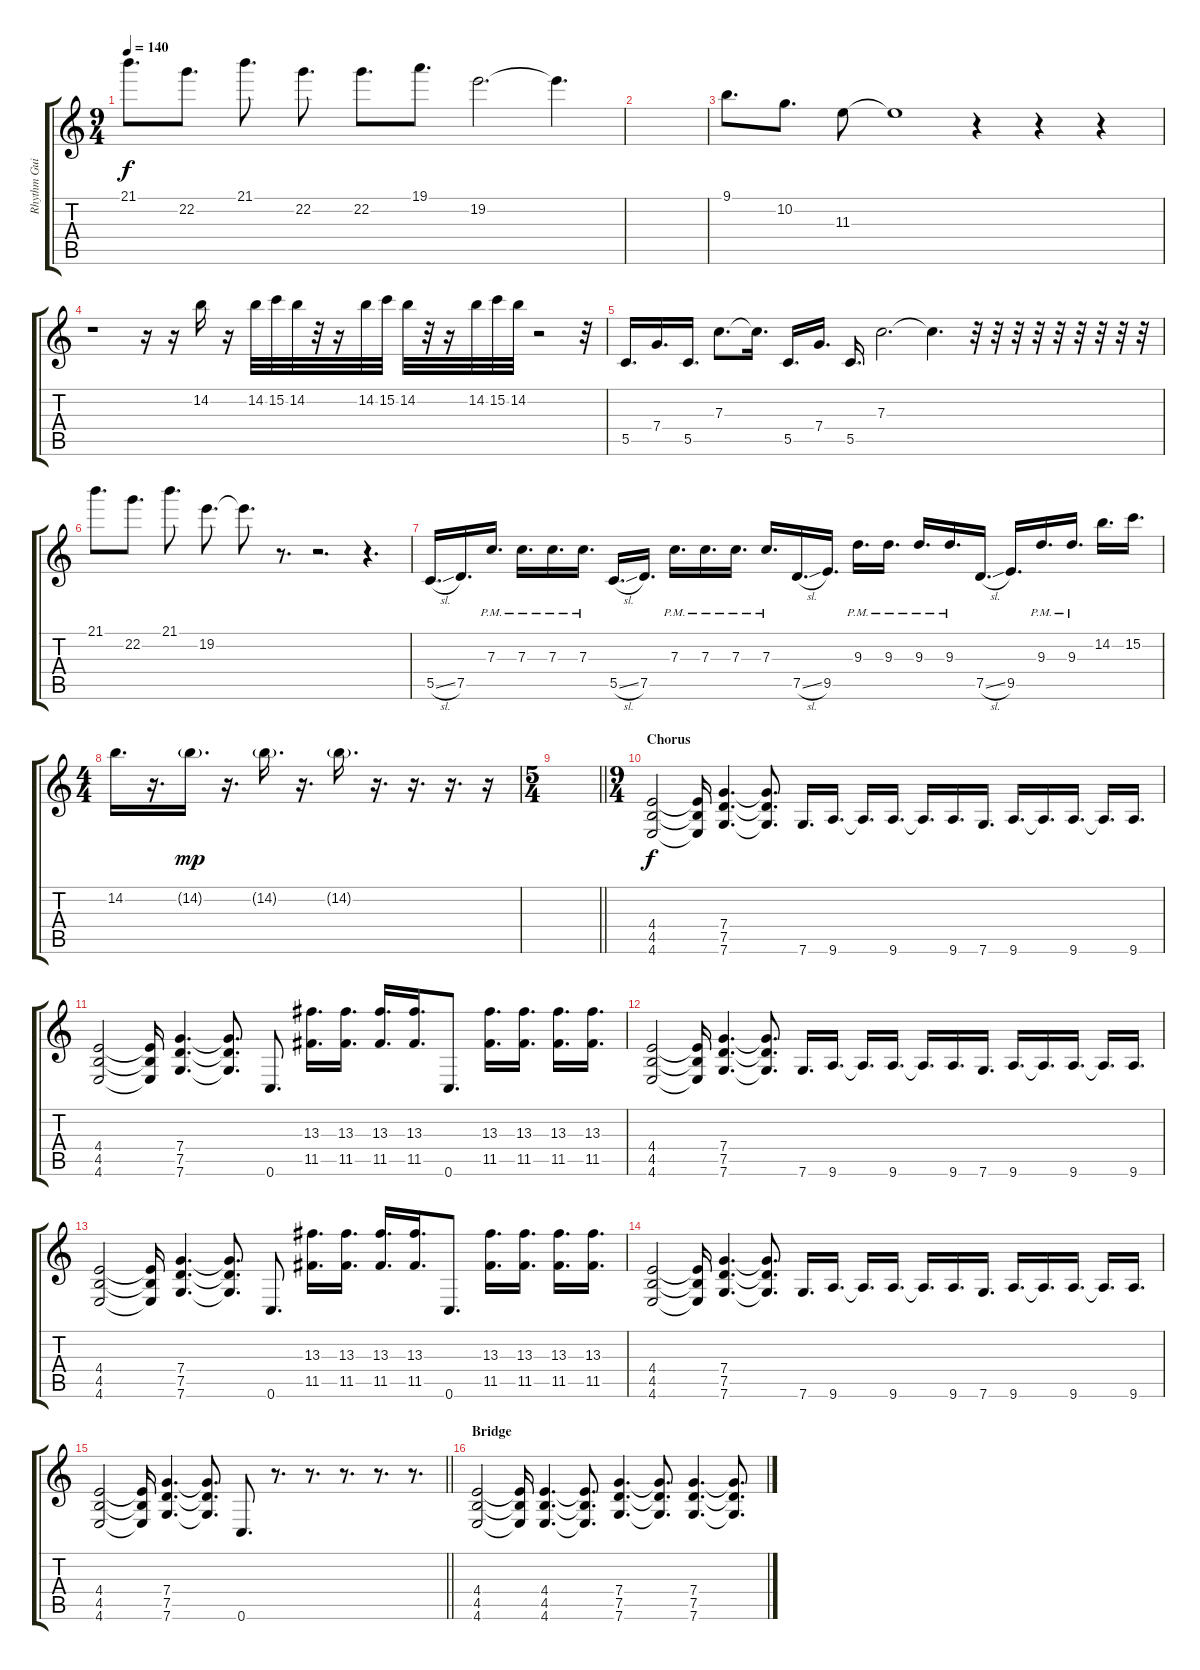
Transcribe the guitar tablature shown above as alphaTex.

\track ("Rhythm Guitar" "Rhythm Gui") {instrument distortionguitar}
\staff {score tabs}
\tuning (D4 A3 F3 C3 G2 C2) {hide}
\ts (9 4)
\tempo 140
\clef g2
\ks c
21.1.8{d dy f volume 16} 22.2.8{d} 21.1.8{d} 22.2.8{d} 22.2.8{d} 19.1.8{d} 19.2.2{d} 19.2{t}.4{d} |
|
9.1.8{d} 10.2.8{d} 11.3.8 11.3{t}.1 r.4 r.4 r.4 |
r.1{volume 8} r.16 r.16 14.2.16 r.16 14.2.32 15.2.32 14.2.32 r.32 r.16 14.2.32 15.2.32 14.2.32 r.32 r.16 14.2.32 15.2.32 14.2.32 r.2 r.32 |
5.5.16{d} 7.4.16{d} 5.5.16{d} 7.3.8{d} 7.3{t}.16{d} 5.5.16{d} 7.4.16{d} 5.5.16{d} 7.3.2{d} 7.3{t}.4{d} r.32 r.32 r.32 r.32 r.32 r.32 r.32 r.32 r.32 |
21.1.8{d} 22.2.8{d} 21.1.8{d} 19.2.8{d} 19.2{t}.8{d} r.8{d} r.2{d} r.4{d} |
5.5{sl}.16{d} 7.5.16{d} 7.3{pm}.16{d} 7.3{pm}.16{d} 7.3{pm}.16{d} 7.3{pm}.16{d} 5.5{sl}.16{d} 7.5.16{d} 7.3{pm}.16{d} 7.3{pm}.16{d} 7.3{pm}.16{d} 7.3{pm}.16{d} 7.5{sl}.16{d} 9.5.16{d} 9.3{pm}.16{d} 9.3{pm}.16{d} 9.3{pm}.16{d} 9.3{pm}.16{d} 7.5{sl}.16{d} 9.5.16{d} 9.3{pm}.16{d} 9.3{pm}.16{d} 14.2.16{d} 15.2.16{d} |
\ts (4 4)
14.2.16{d} r.16{d} 14.2{g}.16{d dy mp} r.16{d} 14.2{g}.16{d} r.16{d} 14.2{g}.16{d} r.16{d} r.16{d} r.16{d} r.16 |
\ts (5 4)
\barLineRight lightlight
|
\ts (9 4)
\section ("" "Chorus")
(4.4 4.5 4.6).2{dy f volume 16 balance 8 instrument distortionguitar} (4.4{t} 4.5{t} 4.6{t}).16 (7.4 7.5 7.6).4{d} (7.4{t} 7.5{t} 7.6{t}).8{d} 7.6.16{d} 9.6.16{d} 9.6{t}.16{d} 9.6.16{d} 9.6{t}.16{d} 9.6.16{d} 7.6.16{d} 9.6.16{d} 9.6{t}.16{d} 9.6.16{d} 9.6{t}.16{d} 9.6.16{d} |
(4.4 4.5 4.6).2 (4.4{t} 4.5{t} 4.6{t}).16 (7.4 7.5 7.6).4{d} (7.4{t} 7.5{t} 7.6{t}).8{d} 0.6.8{d} (13.3 11.5).16{d} (13.3 11.5).16{d} (13.3 11.5).16{d} (13.3 11.5).16{d} 0.6.8{d} (13.3 11.5).16{d} (13.3 11.5).16{d} (13.3 11.5).16{d} (13.3 11.5).16{d} |
(4.4 4.5 4.6).2 (4.4{t} 4.5{t} 4.6{t}).16 (7.4 7.5 7.6).4{d} (7.4{t} 7.5{t} 7.6{t}).8{d} 7.6.16{d} 9.6.16{d} 9.6{t}.16{d} 9.6.16{d} 9.6{t}.16{d} 9.6.16{d} 7.6.16{d} 9.6.16{d} 9.6{t}.16{d} 9.6.16{d} 9.6{t}.16{d} 9.6.16{d} |
(4.4 4.5 4.6).2 (4.4{t} 4.5{t} 4.6{t}).16 (7.4 7.5 7.6).4{d} (7.4{t} 7.5{t} 7.6{t}).8{d} 0.6.8{d} (13.3 11.5).16{d} (13.3 11.5).16{d} (13.3 11.5).16{d} (13.3 11.5).16{d} 0.6.8{d} (13.3 11.5).16{d} (13.3 11.5).16{d} (13.3 11.5).16{d} (13.3 11.5).16{d} |
(4.4 4.5 4.6).2 (4.4{t} 4.5{t} 4.6{t}).16 (7.4 7.5 7.6).4{d} (7.4{t} 7.5{t} 7.6{t}).8{d} 7.6.16{d} 9.6.16{d} 9.6{t}.16{d} 9.6.16{d} 9.6{t}.16{d} 9.6.16{d} 7.6.16{d} 9.6.16{d} 9.6{t}.16{d} 9.6.16{d} 9.6{t}.16{d} 9.6.16{d} |
\barLineRight lightlight
(4.4 4.5 4.6).2 (4.4{t} 4.5{t} 4.6{t}).16 (7.4 7.5 7.6).4{d} (7.4{t} 7.5{t} 7.6{t}).8{d} 0.6.8{d} r.8{d} r.8{d} r.8{d} r.8{d} r.8{d} |
\section ("" "Bridge")
(4.4 4.5 4.6).2{volume 12 instrument distortionguitar} (4.4{t} 4.5{t} 4.6{t}).16 (4.4 4.5 4.6).4{d} (4.4{t} 4.5{t} 4.6{t}).8{d} (7.4 7.5 7.6).4{d} (7.4{t} 7.5{t} 7.6{t}).8{d} (7.4 7.5 7.6).4{d} (7.4{t} 7.5{t} 7.6{t}).8{d}
